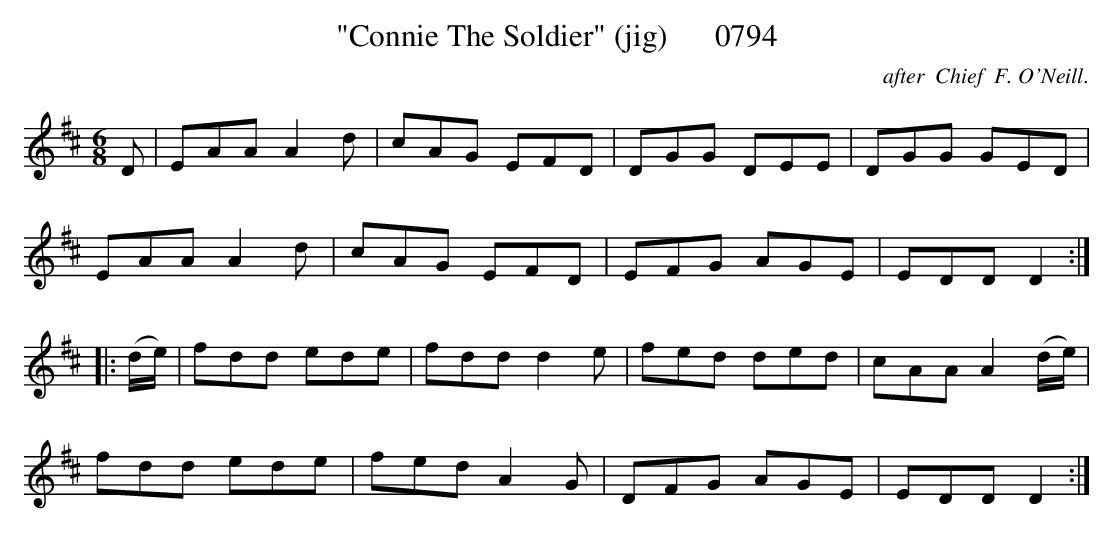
X:1
T:"Connie The Soldier" (jig)      0794
C: after  Chief  F. O'Neill.
BRENNAN July 2003 (HTTP://WWW.SOSYOURMOM.COM)
M:6/8
L:1/8
K:D
D|EAA A2d|cAG EFD|DGG DEE|DGG GED|
EAA A2d|cAG EFD|EFG AGE|EDD D2:|
|:(d/2e/2)|fdd ede|fdd d2e|fed ded|cAA A2(d/2e/2)|
fdd ede|fed A2G|DFG AGE|EDD D2:|
